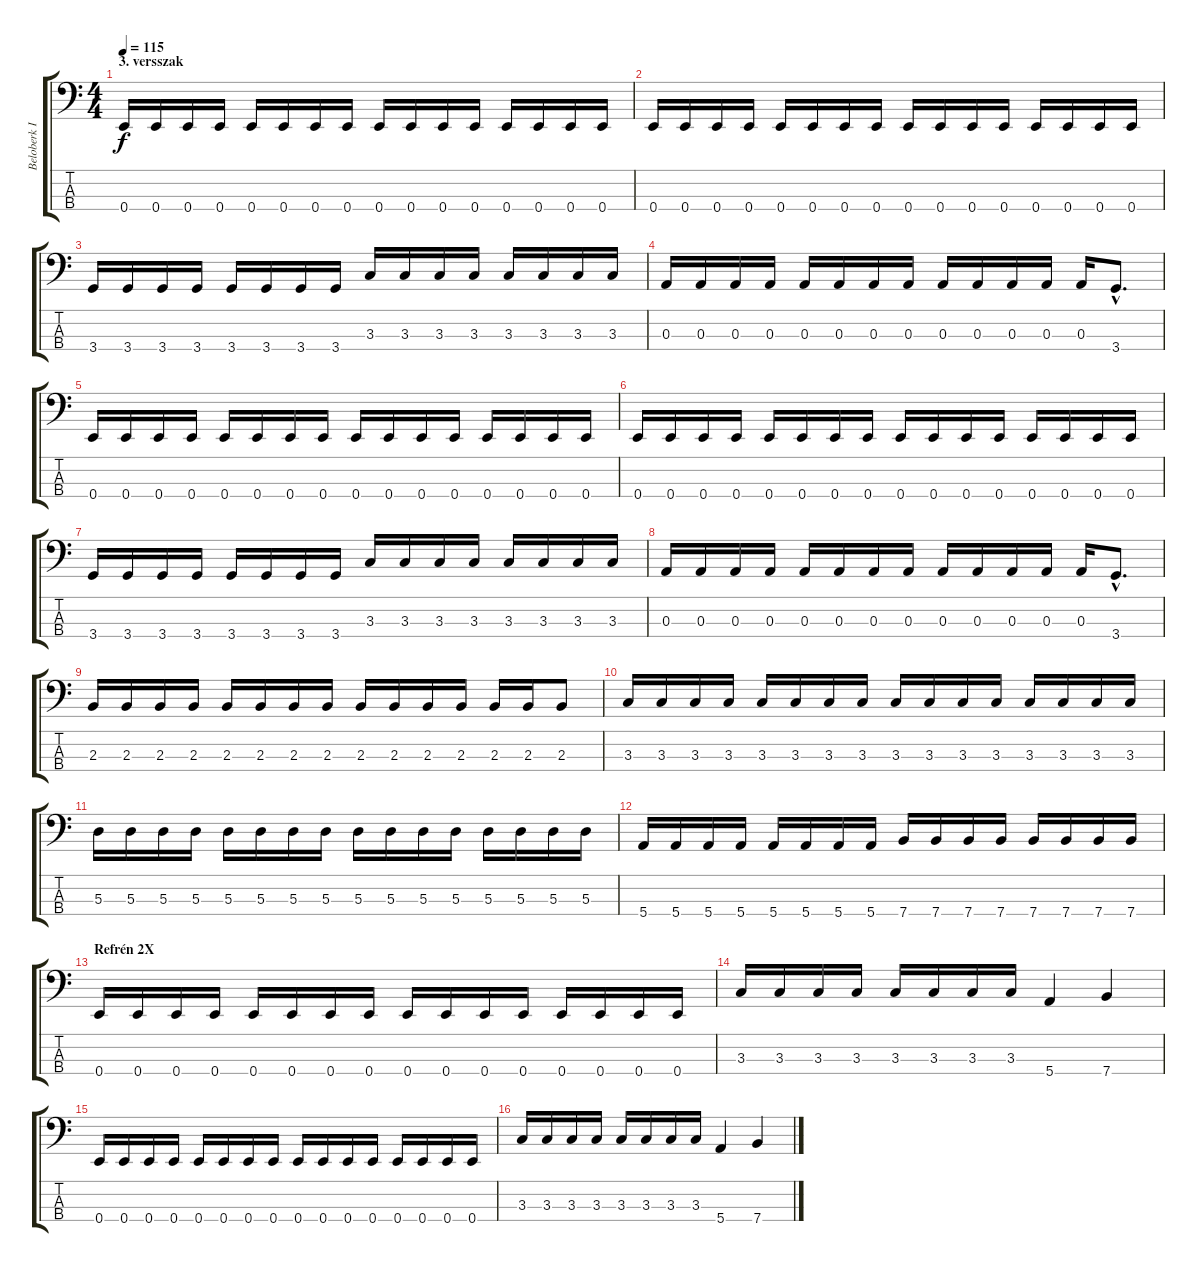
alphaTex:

\track ("Beloberk István /basszus/" "Beloberk I") {instrument electricbassfinger}
\staff {score tabs}
\tuning (G2 D2 A1 E1) {hide}
\ts (4 4)
\section ("" "3. versszak")
\tempo 115
\clef f4
\ks c
0.4.16{dy f} 0.4.16 0.4.16 0.4.16 0.4.16 0.4.16 0.4.16 0.4.16 0.4.16 0.4.16 0.4.16 0.4.16 0.4.16 0.4.16 0.4.16 0.4.16 |
0.4.16 0.4.16 0.4.16 0.4.16 0.4.16 0.4.16 0.4.16 0.4.16 0.4.16 0.4.16 0.4.16 0.4.16 0.4.16 0.4.16 0.4.16 0.4.16 |
3.4.16 3.4.16 3.4.16 3.4.16 3.4.16 3.4.16 3.4.16 3.4.16 3.3.16 3.3.16 3.3.16 3.3.16 3.3.16 3.3.16 3.3.16 3.3.16 |
0.3.16 0.3.16 0.3.16 0.3.16 0.3.16 0.3.16 0.3.16 0.3.16 0.3.16 0.3.16 0.3.16 0.3.16 0.3.16 3.4{hac}.8{d} |
0.4.16 0.4.16 0.4.16 0.4.16 0.4.16 0.4.16 0.4.16 0.4.16 0.4.16 0.4.16 0.4.16 0.4.16 0.4.16 0.4.16 0.4.16 0.4.16 |
0.4.16 0.4.16 0.4.16 0.4.16 0.4.16 0.4.16 0.4.16 0.4.16 0.4.16 0.4.16 0.4.16 0.4.16 0.4.16 0.4.16 0.4.16 0.4.16 |
3.4.16 3.4.16 3.4.16 3.4.16 3.4.16 3.4.16 3.4.16 3.4.16 3.3.16 3.3.16 3.3.16 3.3.16 3.3.16 3.3.16 3.3.16 3.3.16 |
0.3.16 0.3.16 0.3.16 0.3.16 0.3.16 0.3.16 0.3.16 0.3.16 0.3.16 0.3.16 0.3.16 0.3.16 0.3.16 3.4{hac}.8{d} |
2.3.16 2.3.16 2.3.16 2.3.16 2.3.16 2.3.16 2.3.16 2.3.16 2.3.16 2.3.16 2.3.16 2.3.16 2.3.16 2.3.16 2.3.8 |
3.3.16 3.3.16 3.3.16 3.3.16 3.3.16 3.3.16 3.3.16 3.3.16 3.3.16 3.3.16 3.3.16 3.3.16 3.3.16 3.3.16 3.3.16 3.3.16 |
5.3.16 5.3.16 5.3.16 5.3.16 5.3.16 5.3.16 5.3.16 5.3.16 5.3.16 5.3.16 5.3.16 5.3.16 5.3.16 5.3.16 5.3.16 5.3.16 |
5.4.16 5.4.16 5.4.16 5.4.16 5.4.16 5.4.16 5.4.16 5.4.16 7.4.16 7.4.16 7.4.16 7.4.16 7.4.16 7.4.16 7.4.16 7.4.16 |
\section ("" "Refrén 2X")
0.4.16 0.4.16 0.4.16 0.4.16 0.4.16 0.4.16 0.4.16 0.4.16 0.4.16 0.4.16 0.4.16 0.4.16 0.4.16 0.4.16 0.4.16 0.4.16 |
3.3.16 3.3.16 3.3.16 3.3.16 3.3.16 3.3.16 3.3.16 3.3.16 5.4.4 7.4.4 |
0.4.16 0.4.16 0.4.16 0.4.16 0.4.16 0.4.16 0.4.16 0.4.16 0.4.16 0.4.16 0.4.16 0.4.16 0.4.16 0.4.16 0.4.16 0.4.16 |
3.3.16 3.3.16 3.3.16 3.3.16 3.3.16 3.3.16 3.3.16 3.3.16 5.4.4 7.4.4
